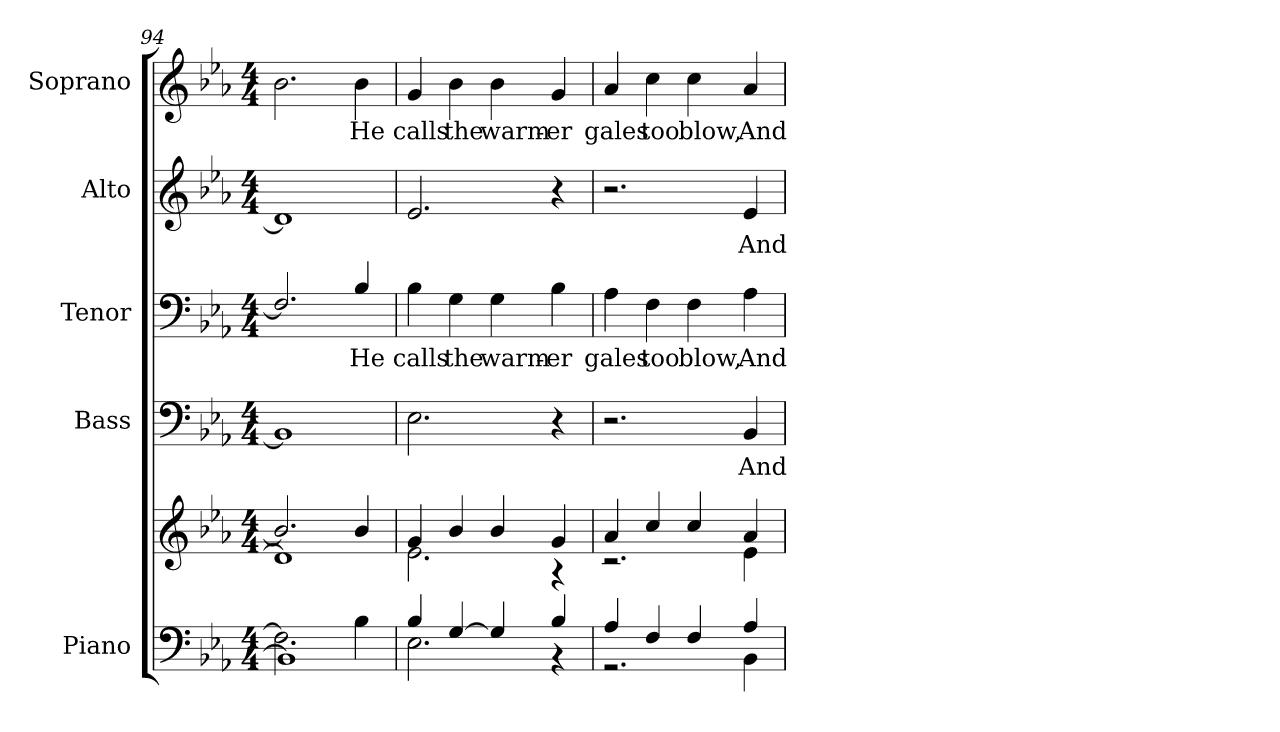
**kern	**kern	**kern	**text	**kern	**text	**kern	**text	**kern	**text
*part5	*part5	*part4	*part4	*part3	*part3	*part2	*part2	*part1	*part1
*staff6	*staff5	*staff4	*staff4	*staff3	*staff3	*staff2	*staff2	*staff1	*staff1
*I"Piano	*	*I"Bass	*	*I"Tenor	*	*I"Alto	*	*I"Soprano	*
*I'Pno.	*	*I'B.	*	*I'T.	*	*I'A.	*	*I'S.	*
*clefF4	*clefG2	*clefF4	*	*clefF4	*	*clefG2	*	*clefG2	*
*k[b-e-a-]	*k[b-e-a-]	*k[b-e-a-]	*	*k[b-e-a-]	*	*k[b-e-a-]	*	*k[b-e-a-]	*
*E-:	*E-:	*E-:	*	*E-:	*	*E-:	*	*E-:	*
*M4/4	*M4/4	*M4/4	*	*M4/4	*	*M4/4	*	*M4/4	*
=94	=94	=94	=94	=94	=94	=94	=94	=94	=94
*^	*^	*	*	*	*	*	*	*	*
2.Fi\]	1BB-i]	2.b-i/]	1di]	1BB-i]	.	2.Fi/]	.	1di]	.	2.b-i\	.
!	!	!	!	!	!	!	!LO:LY:b:color=#000000	!	!	!	!
!	!	!	!	!	!	!	!	!	!	!	!LO:LY:b:color=#000000
4B-i\	.	4b-i/	.	.	.	4B-i/	He	.	.	4b-i\	He
=95	=95	=95	=95	=95	=95	=95	=95	=95	=95	=95	=95
!	!	!	!	!	!	!	!LO:LY:b:color=#000000	!	!	!	!
!	!	!	!	!	!	!	!	!	!	!	!LO:LY:b:color=#000000
4B-i/	2.E-i\	4gi/	2.e-i\	2.E-i\	.	4B-i\	calls	2.e-i/	.	4gi/	calls
!	!	!	!	!	!	!	!LO:LY:b:color=#000000	!	!	!	!
!	!	!	!	!	!	!	!	!	!	!	!LO:LY:b:color=#000000
[>4Gi/	.	4b-i/	.	.	.	4Gi\	the	.	.	4b-i\	the
!	!	!	!	!	!	!	!LO:LY:b:color=#000000	!	!	!	!
!	!	!	!	!	!	!	!	!	!	!	!LO:LY:b:color=#000000
4Gi/]	.	4b-i/	.	.	.	4Gi\	warm-	.	.	4b-i\	warm-
!	!	!	!	!	!	!	!LO:LY:b:color=#000000	!	!	!	!
!	!	!	!	!	!	!	!	!	!	!	!LO:LY:b:color=#000000
4B-i/	4r	4gi/	4r	4r	.	4B-i\	-er	4r	.	4gi/	-er
=96	=96	=96	=96	=96	=96	=96	=96	=96	=96	=96	=96
!	!	!	!	!	!	!	!LO:LY:b:color=#000000	!	!	!	!
!	!	!	!	!	!	!	!	!	!	!	!LO:LY:b:color=#000000
4A-i/	2.r	4a-i/	2.r	2.r	.	4A-i\	gales	2.r	.	4a-i/	gales
!	!	!	!	!	!	!	!LO:LY:b:color=#000000	!	!	!	!
!	!	!	!	!	!	!	!	!	!	!	!LO:LY:b:color=#000000
4Fi/	.	4cci/	.	.	.	4Fi\	too	.	.	4cci\	too
!	!	!	!	!	!	!	!LO:LY:b:color=#000000	!	!	!	!
!	!	!	!	!	!	!	!	!	!	!	!LO:LY:b:color=#000000
4Fi/	.	4cci/	.	.	.	4Fi\	blow,	.	.	4cci\	blow,
!	!	!	!	!	!LO:LY:b:color=#000000	!	!	!	!	!	!
!	!	!	!	!	!	!	!LO:LY:b:color=#000000	!	!	!	!
!	!	!	!	!	!	!	!	!	!LO:LY:b:color=#000000	!	!
!	!	!	!	!	!	!	!	!	!	!	!LO:LY:b:color=#000000
4A-i/	4BB-i\	4a-i/	4e-i\	4BB-i/	And	4A-i\	And	4e-i/	And	4a-i/	And
*v	*v	*	*	*	*	*	*	*	*	*	*
*	*v	*v	*	*	*	*	*	*	*	*
=	=	=	=	=	=	=	=	=	=
*-	*-	*-	*-	*-	*-	*-	*-	*-	*-
